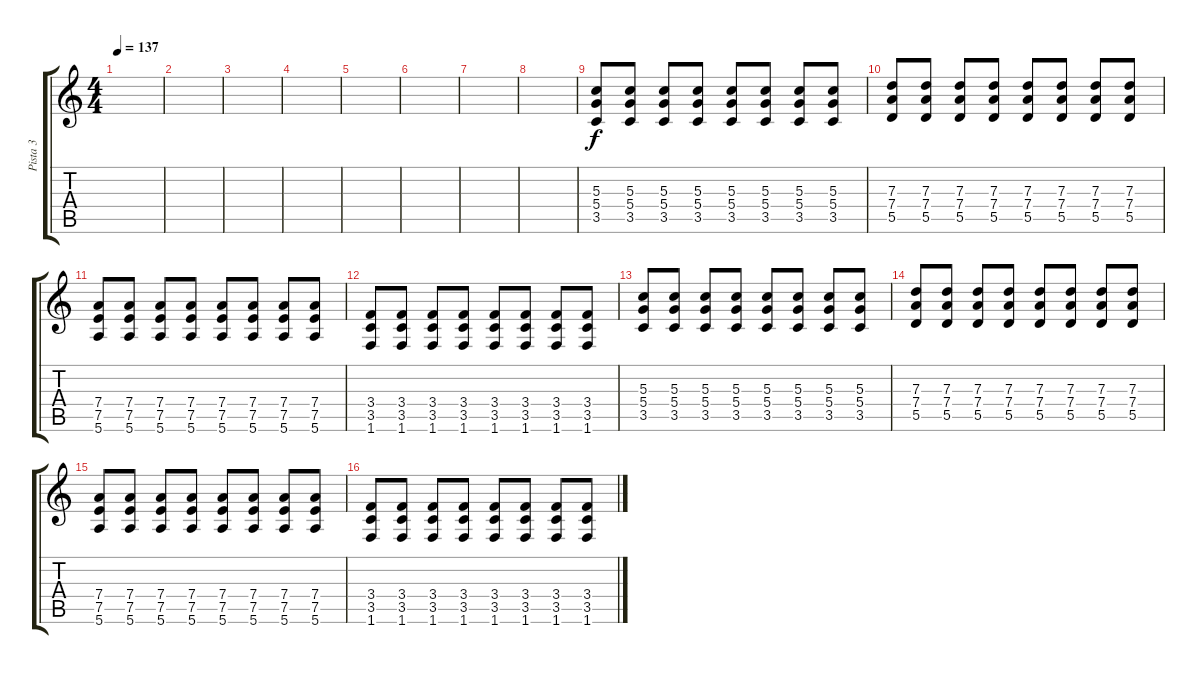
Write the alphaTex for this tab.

\track ("Pista 3" "Pista 3") {instrument distortionguitar}
\staff {score tabs}
\tuning (E4 B3 G3 D3 A2 E2) {hide}
\ts (4 4)
\tempo 137
\clef g2
\ks c
|
|
|
|
|
|
|
|
(5.3 5.4 3.5).8 (5.3 5.4 3.5).8 (5.3 5.4 3.5).8 (5.3 5.4 3.5).8 (5.3 5.4 3.5).8 (5.3 5.4 3.5).8 (5.3 5.4 3.5).8 (5.3 5.4 3.5).8 |
(7.3 7.4 5.5).8 (7.3 7.4 5.5).8 (7.3 7.4 5.5).8 (7.3 7.4 5.5).8 (7.3 7.4 5.5).8 (7.3 7.4 5.5).8 (7.3 7.4 5.5).8 (7.3 7.4 5.5).8 |
(7.4 7.5 5.6).8 (7.4 7.5 5.6).8 (7.4 7.5 5.6).8 (7.4 7.5 5.6).8 (7.4 7.5 5.6).8 (7.4 7.5 5.6).8 (7.4 7.5 5.6).8 (7.4 7.5 5.6).8 |
(3.4 3.5 1.6).8 (3.4 3.5 1.6).8 (3.4 3.5 1.6).8 (3.4 3.5 1.6).8 (3.4 3.5 1.6).8 (3.4 3.5 1.6).8 (3.4 3.5 1.6).8 (3.4 3.5 1.6).8 |
(5.3 5.4 3.5).8 (5.3 5.4 3.5).8 (5.3 5.4 3.5).8 (5.3 5.4 3.5).8 (5.3 5.4 3.5).8 (5.3 5.4 3.5).8 (5.3 5.4 3.5).8 (5.3 5.4 3.5).8 |
(7.3 7.4 5.5).8 (7.3 7.4 5.5).8 (7.3 7.4 5.5).8 (7.3 7.4 5.5).8 (7.3 7.4 5.5).8 (7.3 7.4 5.5).8 (7.3 7.4 5.5).8 (7.3 7.4 5.5).8 |
(7.4 7.5 5.6).8 (7.4 7.5 5.6).8 (7.4 7.5 5.6).8 (7.4 7.5 5.6).8 (7.4 7.5 5.6).8 (7.4 7.5 5.6).8 (7.4 7.5 5.6).8 (7.4 7.5 5.6).8 |
(3.4 3.5 1.6).8 (3.4 3.5 1.6).8 (3.4 3.5 1.6).8 (3.4 3.5 1.6).8 (3.4 3.5 1.6).8 (3.4 3.5 1.6).8 (3.4 3.5 1.6).8 (3.4 3.5 1.6).8
